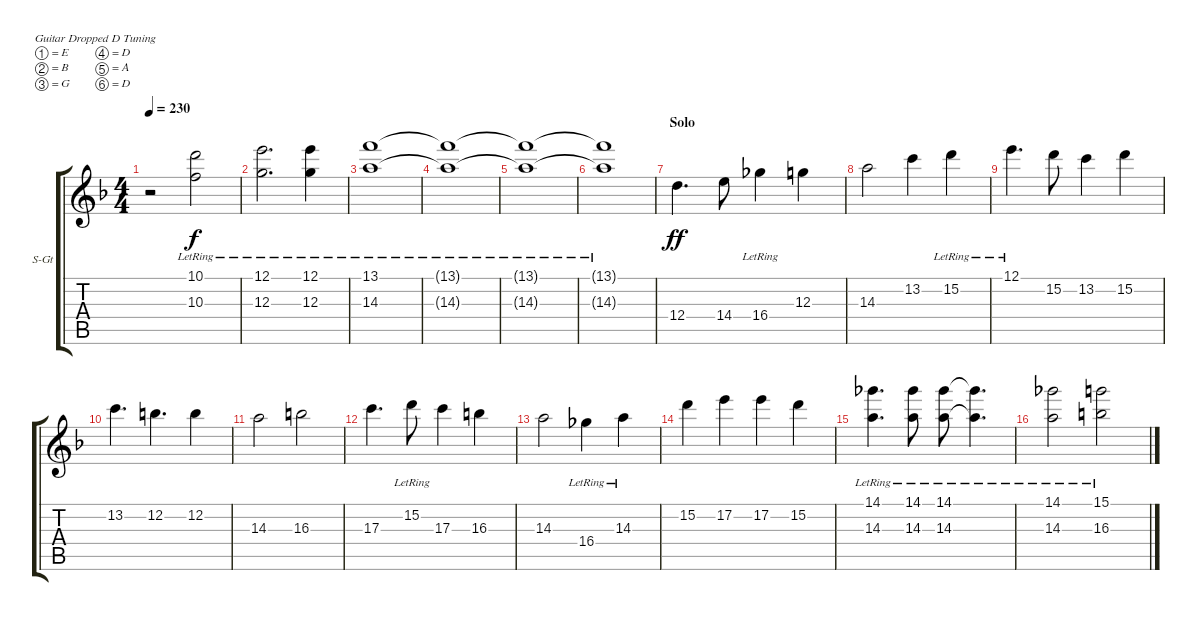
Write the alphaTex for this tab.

\defaultSystemsLayout 4
\bracketExtendMode groupsimilarinstruments
\firstSystemTrackNameOrientation horizontal
\otherSystemsTrackNameOrientation horizontal
\track ("Paul's Guitar" "S-Gt") {instrument acousticguitarsteel}
\staff {score tabs}
\tuning (E4 B3 G3 D3 A2 D2)
\ts (4 4)
\tempo 230
\clef g2
\ks dminor
r.2{dy f} (10.1{lr} 10.3{lr}).2 |
(12.1{lr} 12.3{lr}).2{d} (12.1{lr} 12.3{lr}).4 |
(13.1{lr} 14.3{lr}).1 |
(13.1{lr t} 14.3{lr t}).1 |
(13.1{lr t} 14.3{lr t}).1 |
(13.1{lr t} 14.3{lr t}).1 |
\section ("" "Solo")
12.4.4{d dy ff} 14.4.8 16.4{lr}.4 12.3.4 |
14.3.2 13.2.4 15.2{lr}.4 |
12.1{lr}.4{d} 15.2.8 13.2.4 15.2.4 |
13.2.4{d} 12.2.4{d} 12.2.4 |
14.3.2 16.3.2 |
17.3.4{d} 15.2{lr}.8 17.3.4 16.3.4 |
14.3.2 16.4{lr}.4 14.3{lr}.4 |
15.2.4 17.2.4 17.2.4 15.2.4 |
(14.1{lr} 14.3).4{d} (14.1{lr} 14.3{lr}).8 (14.1{lr} 14.3{lr}).8 (14.1{lr t} 14.3{lr t}).4{d} |
(14.1{lr} 14.3{lr}).2 (15.1{lr} 16.3{lr}).2
